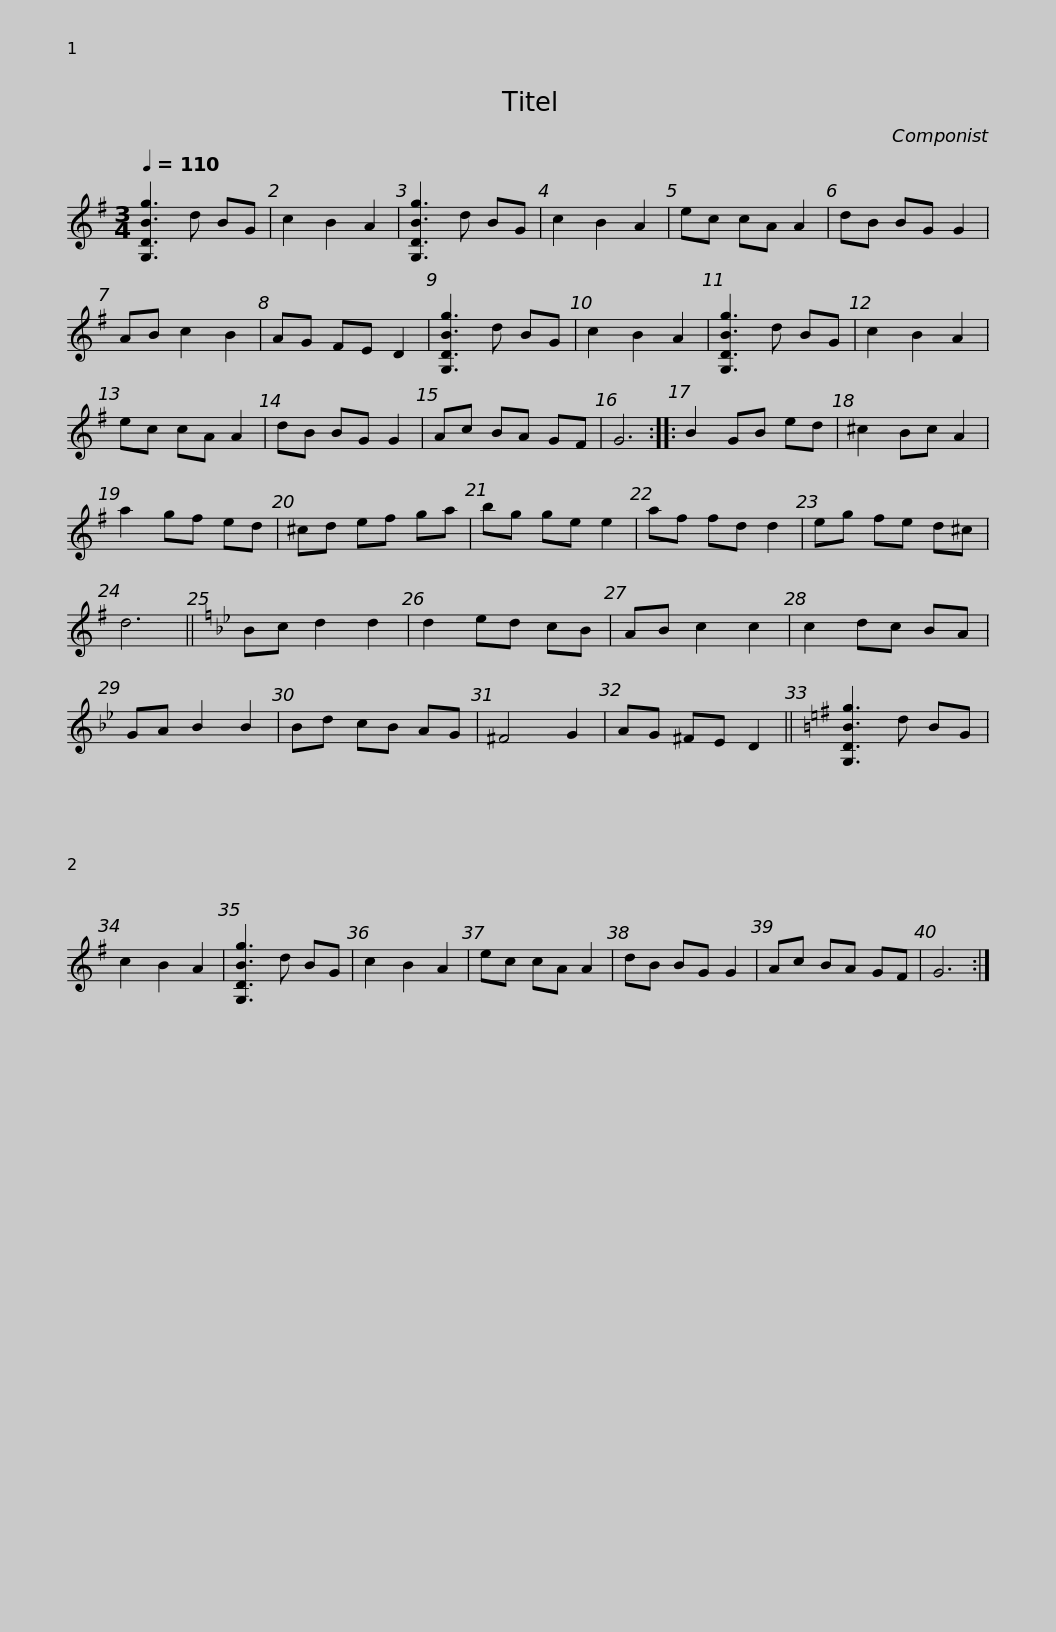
X:1
L:1/8
Q:1/4=110
M:3/4
I:linebreak $
K:G
V:1 treble
V:1
 [G,DBg]3 d BG | c2 B2 A2 | [G,DBg]3 d BG | c2 B2 A2 | ec cA A2 | %5
 dB BG G2 | AB c2 B2 | AG FE D2 |$ [G,DBg]3 d BG | c2 B2 A2 | %10
 [G,DBg]3 d BG | c2 B2 A2 | ec cA A2 | dB BG G2 | Ac BA GF | %15
 G6 ::$ B2 GB ed | ^c2 Bc A2 | a2 gf ed | ^cd ef ga | %20
 bg ge e2 | af fd d2 | eg fe d^c | d6 ||$[K:Bb] Bc d2 d2 | %25
 d2 ed cB | AB c2 c2 | c2 dc BA | GA B2 B2 | Bd cB AG | %30
 ^F4 G2 | AG ^FE D2 ||$[K:G] [G,DBg]3 d BG | c2 B2 A2 | [G,DBg]3 d BG | %35
 c2 B2 A2 | ec cA A2 | dB BG G2 | Ac BA GF | G6 :| %40
